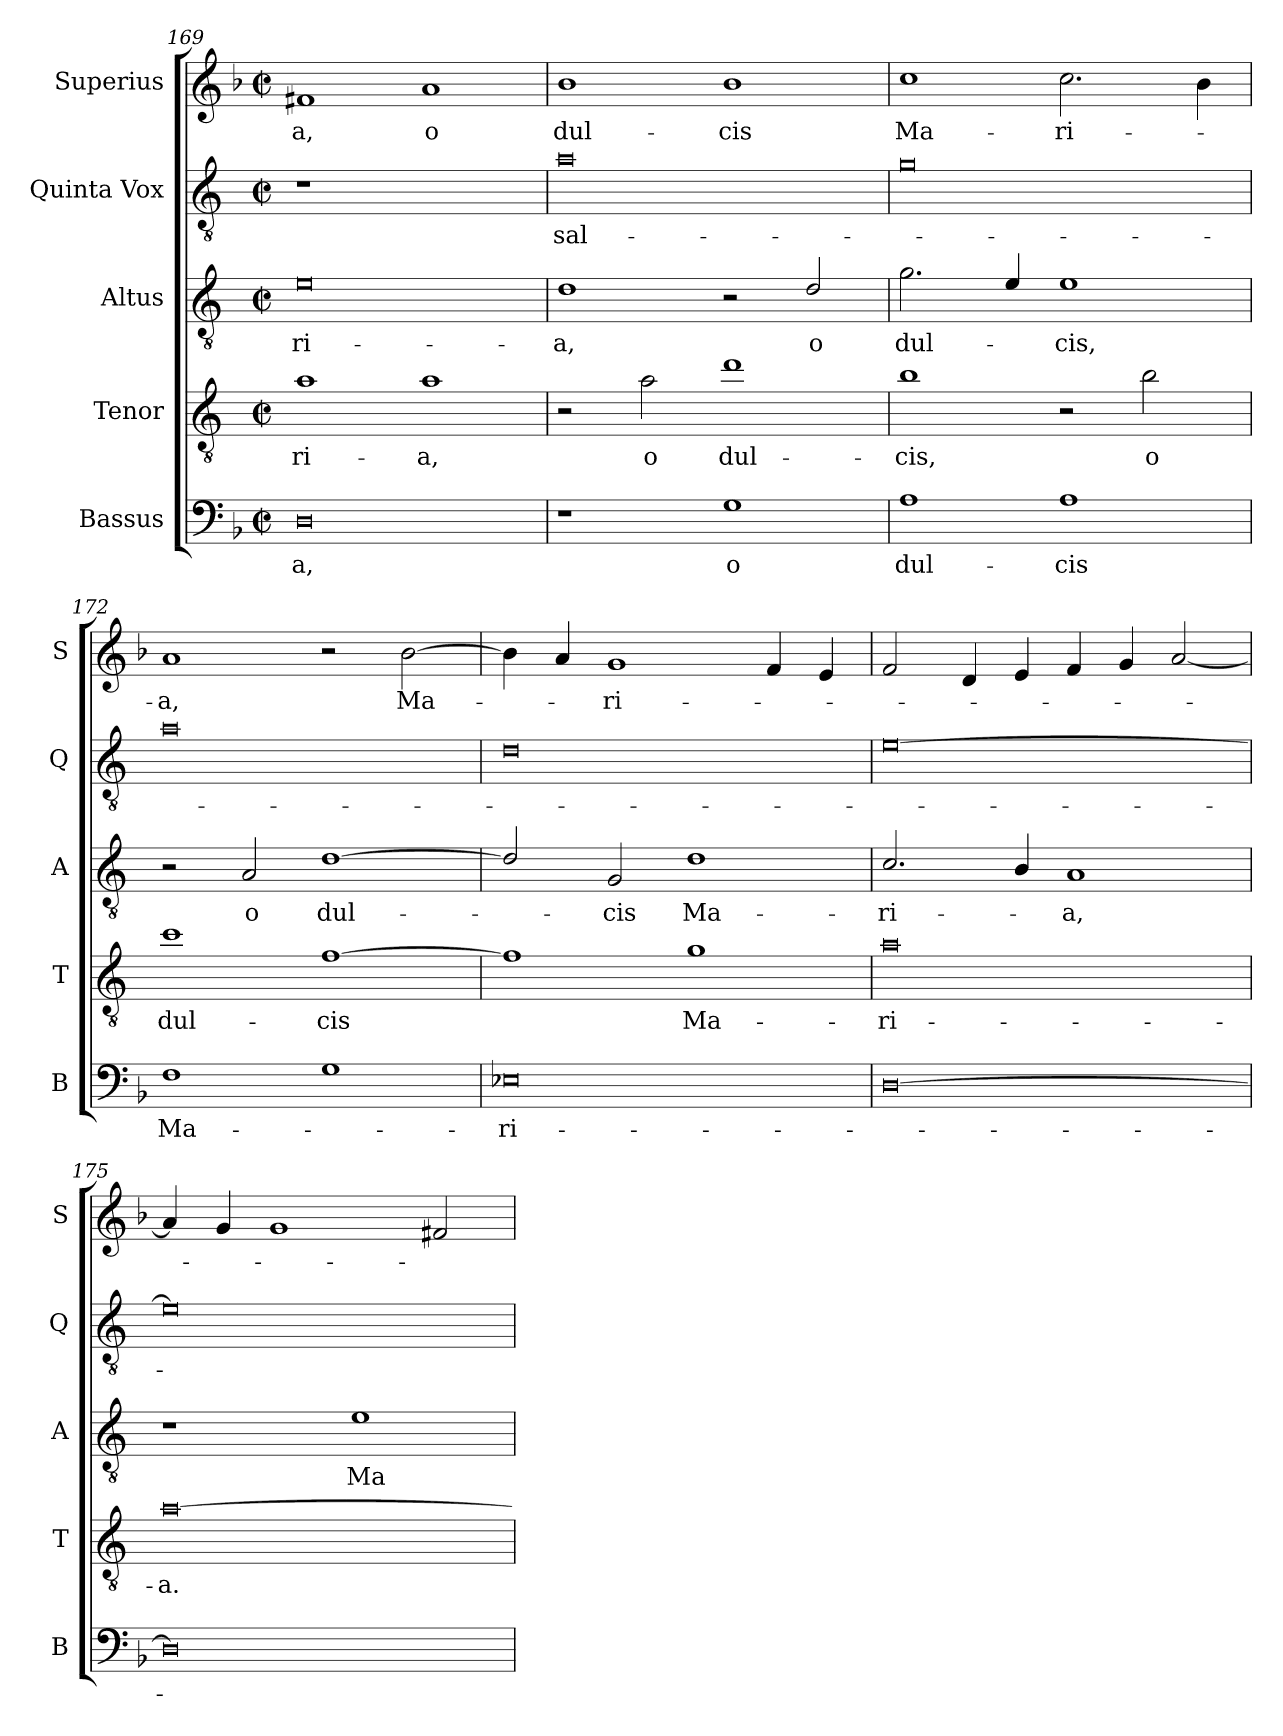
**kern	**text	**kern	**text	**kern	**text	**kern	**text	**kern	**text
*part5	*part5	*part4	*part4	*part3	*part3	*part2	*part2	*part1	*part1
*staff5	*staff5	*staff4	*staff4	*staff3	*staff3	*staff2	*staff2	*staff1	*staff1
*I"Bassus	*	*I"Tenor	*	*I"Altus	*	*I"Quinta Vox	*	*I"Superius	*
*I'B	*	*I'T	*	*I'A	*	*I'Q	*	*I'S	*
*clefF4	*	*clefGv2	*	*clefGv2	*	*clefGv2	*	*clefG2	*
*	*	*ITrd4c7	*	*ITrd4c7	*	*ITrd4c7	*	*	*
*k[b-]	*	*k[b-]	*	*k[b-]	*	*k[b-]	*	*k[b-]	*
*d:	*	*d:	*	*d:	*	*d:	*	*d:	*
*M2/2	*	*M2/2	*	*M2/2	*	*M2/2	*	*M2/2	*
*met(c|)	*	*met(c|)	*	*met(c|)	*	*met(c|)	*	*met(c|)	*
=169	=169	=169	=169	=169	=169	=169	=169	=169	=169
!	!LO:LY:b	!	!LO:LY:b	!	!LO:LY:b	!	!	!	!LO:LY:b
0D	-a,	1d	-ri-	0A	-ri-	1r	.	1f#X	-a,
!	!	!	!LO:LY:b	!	!	!	!	!	!LO:LY:b
.	.	1d	-a,	.	.	1ryy	.	1a	o
=170	=170	=170	=170	=170	=170	=170	=170	=170	=170
!	!	!	!	!	!LO:LY:b	!	!LO:LY:b	!	!LO:LY:b
1r	.	2r	.	1G	-a,	0d	sal-	1b-	dul-
!	!	!	!LO:LY:b	!	!	!	!	!	!
.	.	2d\	o	.	.	.	.	.	.
!	!LO:LY:b	!	!LO:LY:b	!	!	!	!	!	!LO:LY:b
1G	o	1g	dul-	2r	.	.	.	1b-	-cis
!	!	!	!	!	!LO:LY:b	!	!	!	!
.	.	.	.	2G/	o	.	.	.	.
!!LO:LB:g=z
=171	=171	=171	=171	=171	=171	=171	=171	=171	=171
!	!LO:LY:b	!	!LO:LY:b	!	!LO:LY:b	!	!	!	!LO:LY:b
1A	dul-	1e	-cis,	2.c\	dul-	0c	.	1cc	Ma-
.	.	.	.	4A/	.	.	.	.	.
!	!LO:LY:b	!	!	!	!LO:LY:b	!	!	!	!LO:LY:b
1A	-cis	2r	.	1A	-cis,	.	.	2.cc\	-ri-
!	!	!	!LO:LY:b	!	!	!	!	!	!
.	.	2e\	o	.	.	.	.	.	.
.	.	.	.	.	.	.	.	4b-\	.
=172	=172	=172	=172	=172	=172	=172	=172	=172	=172
!	!LO:LY:b	!	!LO:LY:b	!	!	!	!	!	!LO:LY:b
1F	Ma-	1f	dul-	2r	.	0d	.	1a	-a,
!	!	!	!	!	!LO:LY:b	!	!	!	!
.	.	.	.	2D/	o	.	.	.	.
!	!	!	!LO:LY:b	!	!LO:LY:b	!	!	!	!
1G	.	[1B-	-cis	[1G	dul-	.	.	2r	.
!	!	!	!	!	!	!	!	!	!LO:LY:b
.	.	.	.	.	.	.	.	[2b-\	Ma-
=173	=173	=173	=173	=173	=173	=173	=173	=173	=173
!	!LO:LY:b	!	!	!	!	!	!	!	!
0E-X	-ri-	1B-]	.	2G/]	.	0G	.	4b-\]	.
.	.	.	.	.	.	.	.	4a/	.
!	!	!	!	!	!LO:LY:b	!	!	!	!LO:LY:b
.	.	.	.	2C/	-cis	.	.	1g	-ri-
!	!	!	!LO:LY:b	!	!LO:LY:b	!	!	!	!
.	.	1c	Ma-	1G	Ma-	.	.	.	.
.	.	.	.	.	.	.	.	4f/	.
.	.	.	.	.	.	.	.	4e/	.
=174	=174	=174	=174	=174	=174	=174	=174	=174	=174
!	!	!	!LO:LY:b	!	!LO:LY:b	!	!	!	!
[0D	.	0d	-ri-	2.F/	-ri-	[0A	.	2f/	.
.	.	.	.	.	.	.	.	4d/	.
.	.	.	.	4E/	.	.	.	4e/	.
!	!	!	!	!	!LO:LY:b	!	!	!	!
.	.	.	.	1D	-a,	.	.	4f/	.
.	.	.	.	.	.	.	.	4g/	.
.	.	.	.	.	.	.	.	[2a/	.
=175	=175	=175	=175	=175	=175	=175	=175	=175	=175
!	!	!	!LO:LY:b	!	!	!	!	!	!
0D]	.	[0d	-a.	1r	.	0A]	.	4a/]	.
.	.	.	.	.	.	.	.	4g/	.
.	.	.	.	.	.	.	.	1g	.
!	!	!	!	!	!LO:LY:b	!	!	!	!
.	.	.	.	1A	Ma-	.	.	.	.
.	.	.	.	.	.	.	.	2f#X/	.
=	=	=	=	=	=	=	=	=	=
*-	*-	*-	*-	*-	*-	*-	*-	*-	*-
